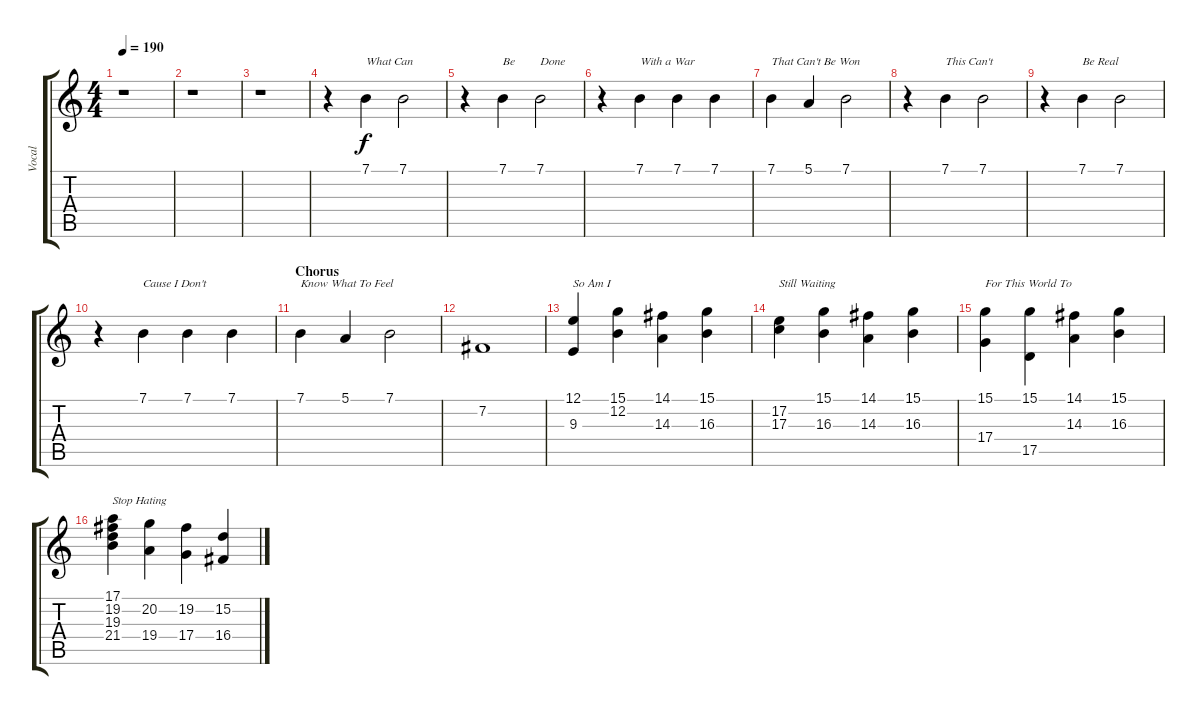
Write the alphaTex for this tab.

\track ("Vocal" "Vocal") {instrument lead6voice}
\staff {score tabs}
\tuning (E4 B3 G3 D3 A2 E2) {hide}
\ts (4 4)
\tempo 190
\clef g2
\ks c
r.1{dy f} |
r.1 |
r.1 |
r.4 7.1.4{txt "What Can"} 7.1.2 |
r.4 7.1.4{txt "Be"} 7.1.2{txt "Done"} |
r.4 7.1.4{txt "With a War"} 7.1.4 7.1.4 |
7.1.4{txt "That Can't Be Won"} 5.1.4 7.1.2 |
r.4 7.1.4{txt "This Can't"} 7.1.2 |
r.4 7.1.4{txt "Be Real"} 7.1.2 |
r.4 7.1.4{txt "Cause I Don't"} 7.1.4 7.1.4 |
\section ("" "Chorus")
7.1.4{txt "Know What To Feel"} 5.1.4 7.1.2 |
7.2.1 |
(12.1 9.3).4{txt "So Am I"} (15.1 12.2).4 (14.1 14.3).4 (15.1 16.3).4 |
(17.2 17.3).4{txt "Still Waiting"} (15.1 16.3).4 (14.1 14.3).4 (15.1 16.3).4 |
(15.1 17.4).4{txt "For This World To"} (15.1 17.5).4 (14.1 14.3).4 (15.1 16.3).4 |
(17.1 19.2 19.3 21.4).4{txt "Stop Hating"} (20.2 19.4).4 (19.2 17.4).4 (15.2 16.4).4
